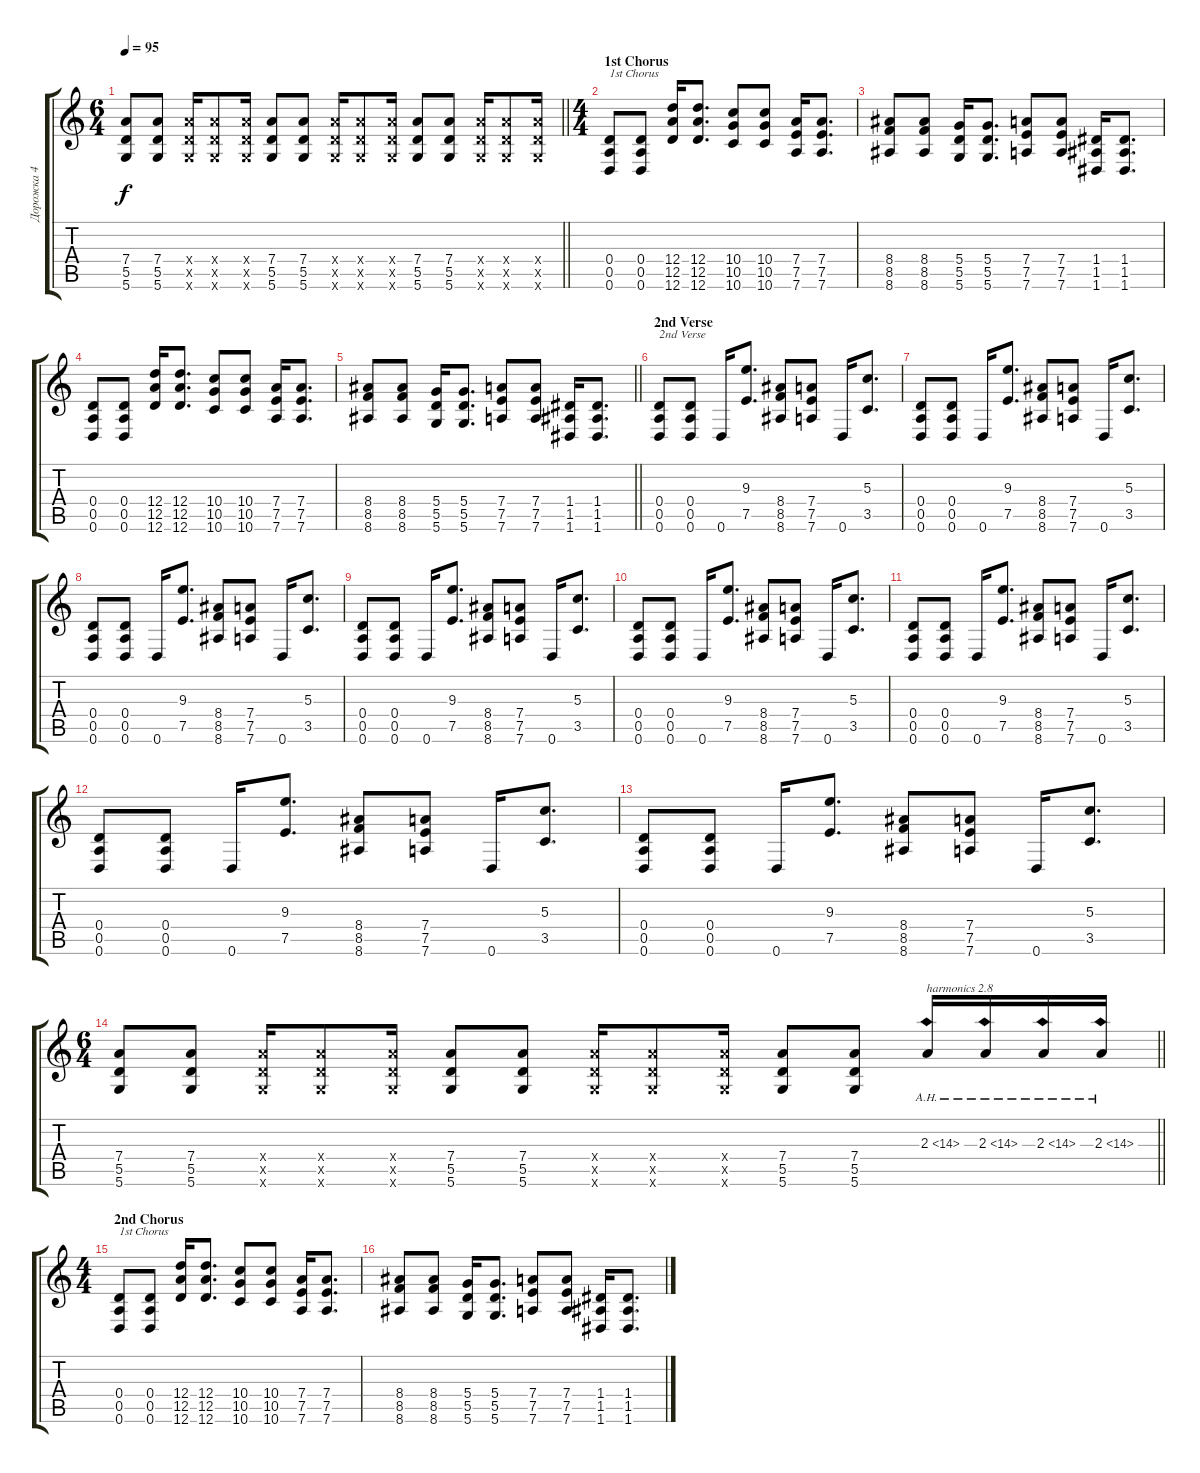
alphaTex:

\track ("Дорожка 4" "Дорожка 4") {instrument distortionguitar}
\staff {score tabs}
\tuning (E4 B3 G3 D3 A2 D2) {hide}
\ts (6 4)
\tempo 95
\clef g2
\barLineRight lightlight
\ks c
(7.4 5.5 5.6).8{dy f} (7.4 5.5 5.6).8 (7.4{x} 5.5{x} 5.6{x}).16 (7.4{x} 5.5{x} 5.6{x}).8 (7.4{x} 5.5{x} 5.6{x}).16 (7.4 5.5 5.6).8 (7.4 5.5 5.6).8 (7.4{x} 5.5{x} 5.6{x}).16 (7.4{x} 5.5{x} 5.6{x}).8 (7.4{x} 5.5{x} 5.6{x}).16 (7.4 5.5 5.6).8 (7.4 5.5 5.6).8 (7.4{x} 5.5{x} 5.6{x}).16 (7.4{x} 5.5{x} 5.6{x}).8 (7.4{x} 5.5{x} 5.6{x}).16 |
\ts (4 4)
\section ("" "1st Chorus")
(0.4 0.5 0.6).8{txt "1st Chorus"} (0.4 0.5 0.6).8 (12.4 12.5 12.6).16 (12.4 12.5 12.6).8{d} (10.4 10.5 10.6).8 (10.4 10.5 10.6).8 (7.4 7.5 7.6).16 (7.4 7.5 7.6).8{d} |
(8.4 8.5 8.6).8 (8.4 8.5 8.6).8 (5.4 5.5 5.6).16 (5.4 5.5 5.6).8{d} (7.4 7.5 7.6).8 (7.4 7.5 7.6).8 (1.4 1.5 1.6).16 (1.4 1.5 1.6).8{d} |
(0.4 0.5 0.6).8 (0.4 0.5 0.6).8 (12.4 12.5 12.6).16 (12.4 12.5 12.6).8{d} (10.4 10.5 10.6).8 (10.4 10.5 10.6).8 (7.4 7.5 7.6).16 (7.4 7.5 7.6).8{d} |
\barLineRight lightlight
(8.4 8.5 8.6).8 (8.4 8.5 8.6).8 (5.4 5.5 5.6).16 (5.4 5.5 5.6).8{d} (7.4 7.5 7.6).8 (7.4 7.5 7.6).8 (1.4 1.5 1.6).16 (1.4 1.5 1.6).8{d} |
\section ("" "2nd Verse")
(0.4 0.5 0.6).8{txt "2nd Verse"} (0.4 0.5 0.6).8 0.6.16 (9.3 7.5).8{d} (8.4 8.5 8.6).8 (7.4 7.5 7.6).8 0.6.16 (5.3 3.5).8{d} |
(0.4 0.5 0.6).8 (0.4 0.5 0.6).8 0.6.16 (9.3 7.5).8{d} (8.4 8.5 8.6).8 (7.4 7.5 7.6).8 0.6.16 (5.3 3.5).8{d} |
(0.4 0.5 0.6).8 (0.4 0.5 0.6).8 0.6.16 (9.3 7.5).8{d} (8.4 8.5 8.6).8 (7.4 7.5 7.6).8 0.6.16 (5.3 3.5).8{d} |
(0.4 0.5 0.6).8 (0.4 0.5 0.6).8 0.6.16 (9.3 7.5).8{d} (8.4 8.5 8.6).8 (7.4 7.5 7.6).8 0.6.16 (5.3 3.5).8{d} |
(0.4 0.5 0.6).8 (0.4 0.5 0.6).8 0.6.16 (9.3 7.5).8{d} (8.4 8.5 8.6).8 (7.4 7.5 7.6).8 0.6.16 (5.3 3.5).8{d} |
(0.4 0.5 0.6).8 (0.4 0.5 0.6).8 0.6.16 (9.3 7.5).8{d} (8.4 8.5 8.6).8 (7.4 7.5 7.6).8 0.6.16 (5.3 3.5).8{d} |
(0.4 0.5 0.6).8 (0.4 0.5 0.6).8 0.6.16 (9.3 7.5).8{d} (8.4 8.5 8.6).8 (7.4 7.5 7.6).8 0.6.16 (5.3 3.5).8{d} |
(0.4 0.5 0.6).8 (0.4 0.5 0.6).8 0.6.16 (9.3 7.5).8{d} (8.4 8.5 8.6).8 (7.4 7.5 7.6).8 0.6.16 (5.3 3.5).8{d} |
\ts (6 4)
\barLineRight lightlight
(7.4 5.5 5.6).8 (7.4 5.5 5.6).8 (7.4{x} 5.5{x} 5.6{x}).16 (7.4{x} 5.5{x} 5.6{x}).8 (7.4{x} 5.5{x} 5.6{x}).16 (7.4 5.5 5.6).8 (7.4 5.5 5.6).8 (7.4{x} 5.5{x} 5.6{x}).16 (7.4{x} 5.5{x} 5.6{x}).8 (7.4{x} 5.5{x} 5.6{x}).16 (7.4 5.5 5.6).8 (7.4 5.5 5.6).8 2.3{ah 12}.16{txt "harmonics 2.8"} 2.3{ah 12}.16 2.3{ah 12}.16 2.3{ah 12}.16 |
\ts (4 4)
\section ("" "2nd Chorus")
(0.4 0.5 0.6).8{txt "1st Chorus"} (0.4 0.5 0.6).8 (12.4 12.5 12.6).16 (12.4 12.5 12.6).8{d} (10.4 10.5 10.6).8 (10.4 10.5 10.6).8 (7.4 7.5 7.6).16 (7.4 7.5 7.6).8{d} |
(8.4 8.5 8.6).8 (8.4 8.5 8.6).8 (5.4 5.5 5.6).16 (5.4 5.5 5.6).8{d} (7.4 7.5 7.6).8 (7.4 7.5 7.6).8 (1.4 1.5 1.6).16 (1.4 1.5 1.6).8{d}
